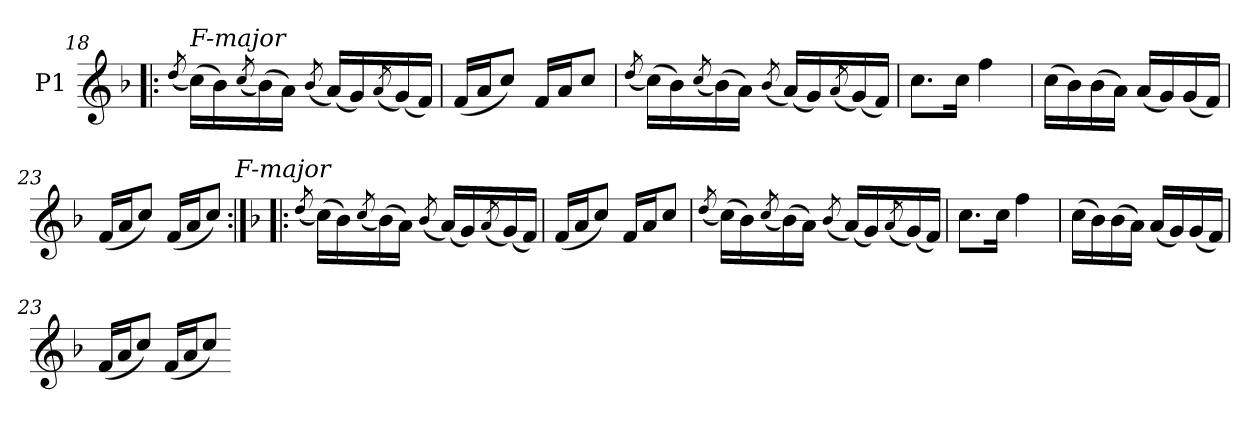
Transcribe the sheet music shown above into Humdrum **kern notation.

**kern
*part1
*staff1
*I"P1
*clefG2
*k[b-]
*F:
=18!|:
(8qdd/
!LO:TX:a:i:t=F-major
(16ccLL)
16b-)
(8qcc/
(16b-)
16aJJ)
(8qb-/
(16aLL)
16g)
(8qa/
(16g)
16fJJ)
=19
(16fLL
16aJ
8ccJ)
16fLL
16aJ
8ccJ
=20
(8qdd/
(16ccLL)
16b-)
(8qcc/
(16b-)
16aJJ)
(8qb-/
(16aLL)
16g)
(8qa/
(16g)
16fJJ)
=21
8.ccL
16ccJk
4ff
=22
(16ccLL
16b-)
(16b-
16aJJ)
(16aLL
16g)
(16g
16fJJ)
=23
(16fLL
16aJ
8ccJ)
(16fLL
16aJ
8ccJ)
!LO:TX:a:i:t=F-major
=18:|!|:
*k[b-]
(8qdd/
(16ccLL)
16b-)
(8qcc/
(16b-)
16aJJ)
(8qb-/
(16aLL)
16g)
(8qa/
(16g)
16fJJ)
=19
(16fLL
16aJ
8ccJ)
16fLL
16aJ
8ccJ
=20
(8qdd/
(16ccLL)
16b-)
(8qcc/
(16b-)
16aJJ)
(8qb-/
(16aLL)
16g)
(8qa/
(16g)
16fJJ)
=21
8.ccL
16ccJk
4ff
=22
(16ccLL
16b-)
(16b-
16aJJ)
(16aLL
16g)
(16g
16fJJ)
=23
(16fLL
16aJ
8ccJ)
(16fLL
16aJ
8ccJ)
=-
*-
